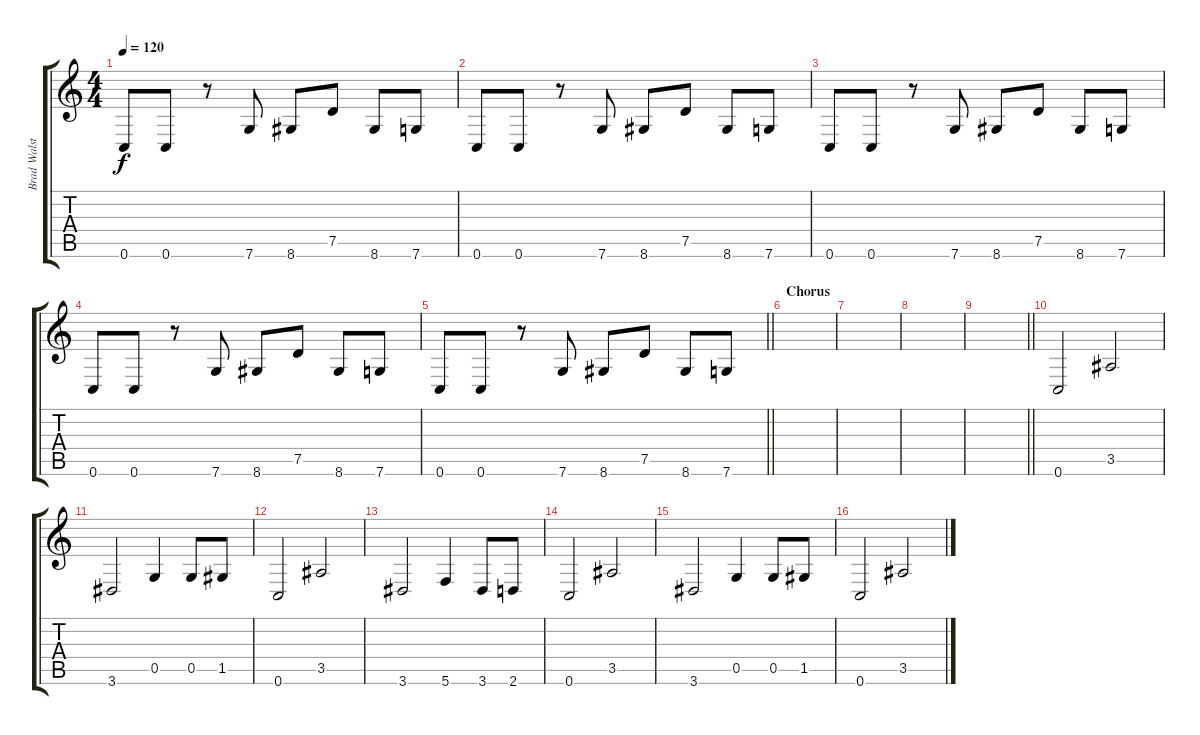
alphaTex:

\track ("Brad Walst (Bass)" "Brad Walst") {instrument electricbasspick}
\staff {score tabs}
\tuning (D4 A3 F3 C3 G2 C2) {hide}
\ts (4 4)
\tempo 120
\clef g2
\ks c
0.6.8{dy f} 0.6.8 r.8 7.6.8 8.6.8 7.5.8 8.6.8 7.6.8 |
0.6.8 0.6.8 r.8 7.6.8 8.6.8 7.5.8 8.6.8 7.6.8 |
0.6.8 0.6.8 r.8 7.6.8 8.6.8 7.5.8 8.6.8 7.6.8 |
0.6.8 0.6.8 r.8 7.6.8 8.6.8 7.5.8 8.6.8 7.6.8 |
\barLineRight lightlight
0.6.8 0.6.8 r.8 7.6.8 8.6.8 7.5.8 8.6.8 7.6.8 |
\section ("" "Chorus")
|
|
|
\barLineRight lightlight
|
0.6.2 3.5.2 |
3.6.2 0.5.4 0.5.8 1.5.8 |
0.6.2 3.5.2 |
3.6.2 5.6.4 3.6.8 2.6.8 |
0.6.2 3.5.2 |
3.6.2 0.5.4 0.5.8 1.5.8 |
0.6.2 3.5.2
